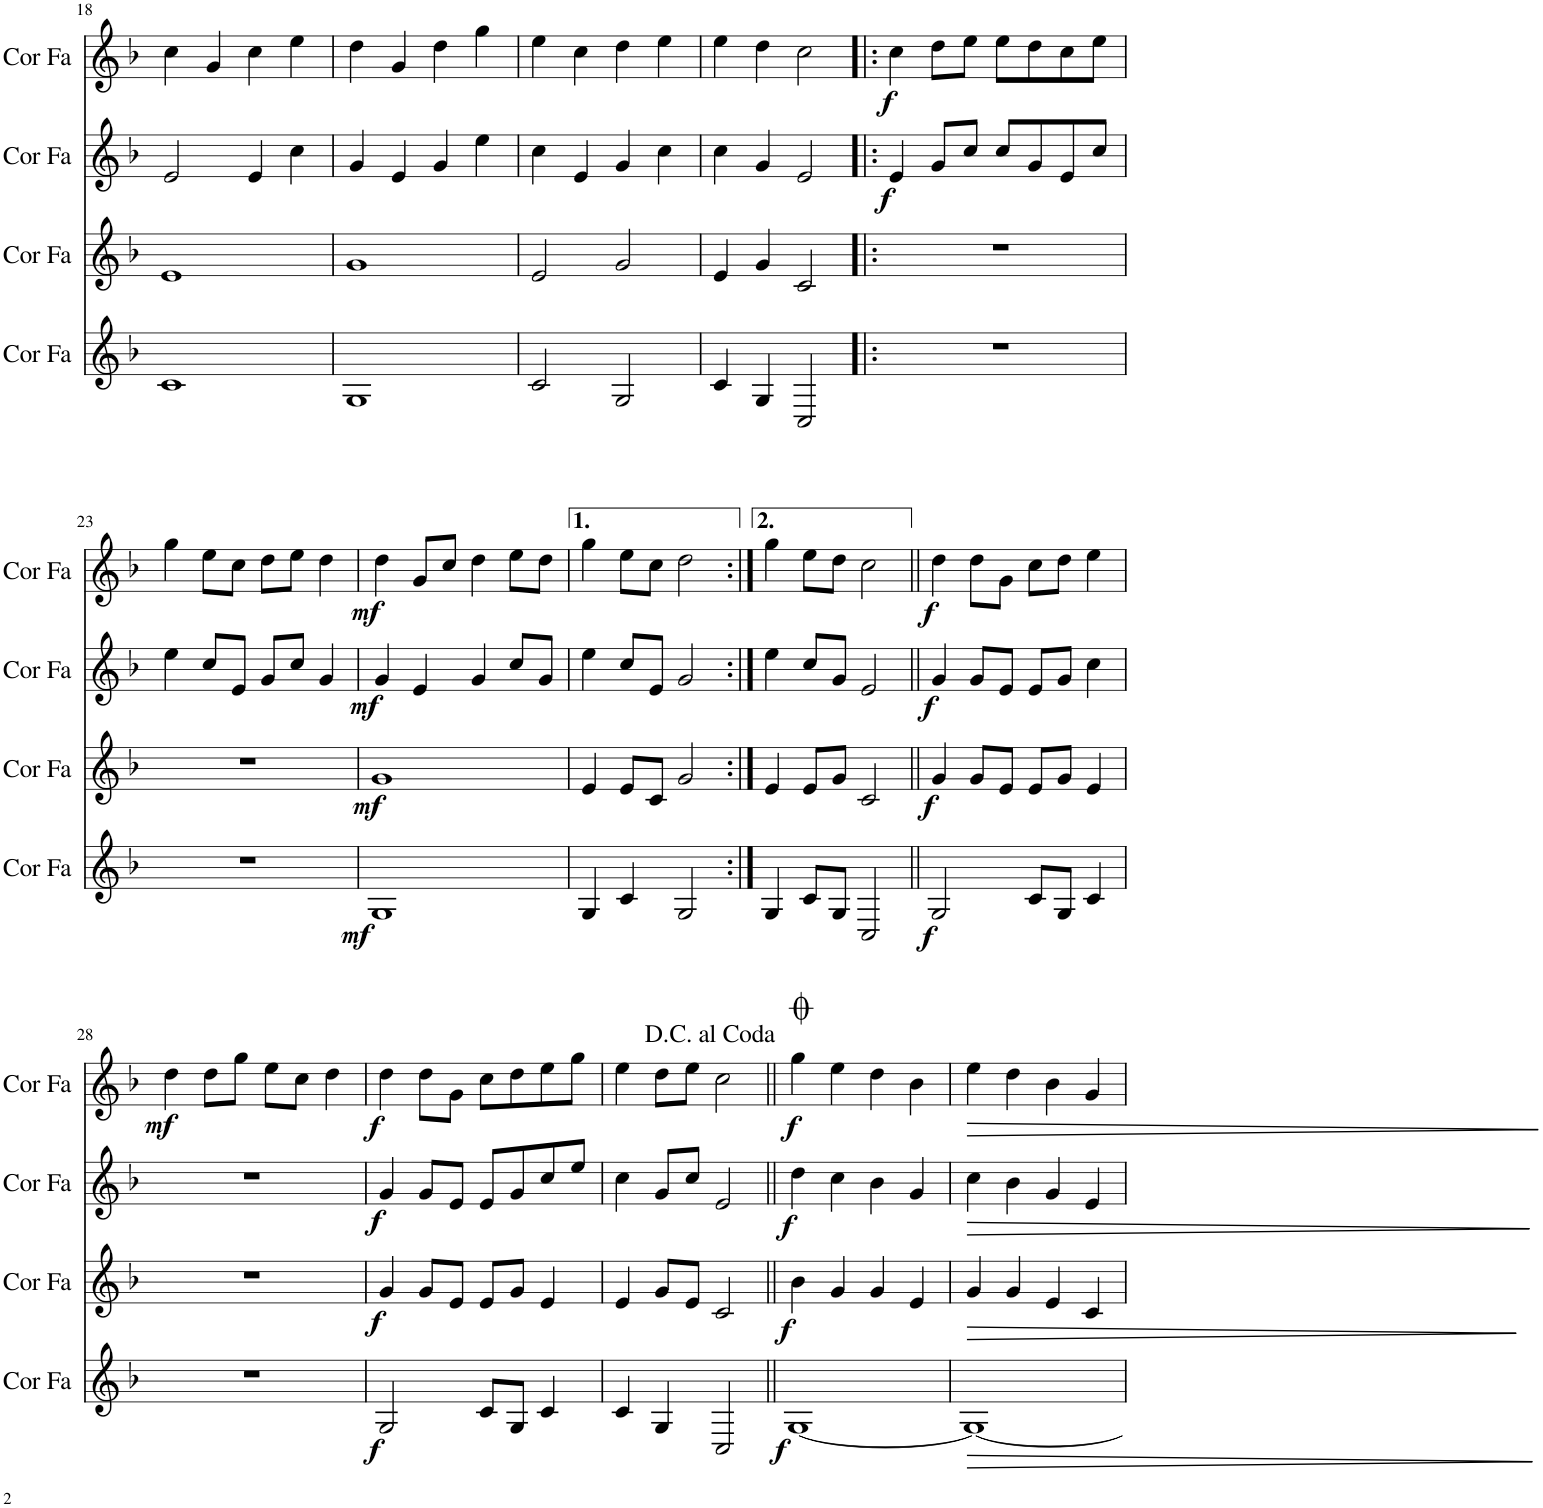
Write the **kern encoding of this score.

**kern	**dynam	**kern	**dynam	**kern	**dynam	**kern	**dynam
*part4	*part4	*part3	*part3	*part2	*part2	*part1	*part1
*staff4	*staff4	*staff3	*staff3	*staff2	*staff2	*staff1	*staff1
*I"Cor en Fa	*	*I"Cor en Fa	*	*I"Cor en Fa	*	*I"Cor en Fa	*
*I'Cor Fa	*	*I'Cor Fa	*	*I'Cor Fa	*	*I'Cor Fa	*
!!LO:PB:g=z
*clefG2	*	*clefG2	*	*clefG2	*	*clefG2	*
*Trd4c7	*	*Trd4c7	*	*Trd4c7	*	*Trd4c7	*
*k[b-]	*	*k[b-]	*	*k[b-]	*	*k[b-]	*
*M4/4	*	*M4/4	*	*M4/4	*	*M4/4	*
=18	=18	=18	=18	=18	=18	=18	=18
1c	.	1e	.	2e/	.	4cc\	.
.	.	.	.	.	.	4g/	.
.	.	.	.	4e/	.	4cc\	.
.	.	.	.	4cc\	.	4ee\	.
=19	=19	=19	=19	=19	=19	=19	=19
1G	.	1g	.	4g/	.	4dd\	.
.	.	.	.	4e/	.	4g/	.
.	.	.	.	4g/	.	4dd\	.
.	.	.	.	4ee\	.	4gg\	.
=20	=20	=20	=20	=20	=20	=20	=20
2c/	.	2e/	.	4cc\	.	4ee\	.
.	.	.	.	4e/	.	4cc\	.
2G/	.	2g/	.	4g/	.	4dd\	.
.	.	.	.	4cc\	.	4ee\	.
=21	=21	=21	=21	=21	=21	=21	=21
4c/	.	4e/	.	4cc\	.	4ee\	.
4G/	.	4g/	.	4g/	.	4dd\	.
!	!	!	!	!	!	!	!LO:DY:b
2C/	.	2c/	.	2e/	.	2cc\	f
=22!|:	=22!|:	=22!|:	=22!|:	=22!|:	=22!|:	=22!|:	=22!|:
!	!	!	!	!	!LO:DY:b	!	!
1r	.	1r	.	4e/	f	4cc\	.
.	.	.	.	8g/L	.	8dd\L	.
.	.	.	.	8cc/J	.	8ee\J	.
.	.	.	.	8cc/L	.	8ee\L	.
.	.	.	.	8g/	.	8dd\	.
.	.	.	.	8e/	.	8cc\	.
.	.	.	.	8cc/J	.	8ee\J	.
!!LO:LB:g=z
=23	=23	=23	=23	=23	=23	=23	=23
!	!LO:DY:b	!	!	!	!	!	!
1r	mf	1r	.	4ee\	.	4gg\	.
.	.	.	.	8cc/L	.	8ee\L	.
.	.	.	.	8e/J	.	8cc\J	.
.	.	.	.	8g/L	.	8dd\L	.
.	.	.	.	8cc/J	.	8ee\J	.
.	.	.	.	4g/	.	4dd\	.
=24	=24	=24	=24	=24	=24	=24	=24
!	!	!	!LO:DY:b	!	!LO:DY:b	!	!LO:DY:b
1G	.	1g	mf	4g/	mf	4dd\	mf
.	.	.	.	4e/	.	8g/L	.
.	.	.	.	.	.	8cc/J	.
.	.	.	.	4g/	.	4dd\	.
.	.	.	.	8cc/L	.	8ee\L	.
.	.	.	.	8g/J	.	8dd\J	.
=25	=25	=25	=25	=25	=25	=25	=25
4G/	.	4e/	.	4ee\	.	4gg\	.
4c/	.	8e/L	.	8cc/L	.	8ee\L	.
.	.	8c/J	.	8e/J	.	8cc\J	.
2G/	.	2g/	.	2g/	.	2dd\	.
=26:|!	=26:|!	=26:|!	=26:|!	=26:|!	=26:|!	=26:|!	=26:|!
4G/	.	4e/	.	4ee\	.	4gg\	.
8c/L	.	8e/L	.	8cc/L	.	8ee\L	.
8G/J	.	8g/J	.	8g/J	.	8dd\J	.
2C/	.	2c/	.	2e/	.	2cc\	.
=27||	=27||	=27||	=27||	=27||	=27||	=27||	=27||
!	!LO:DY:b	!	!LO:DY:b	!	!LO:DY:b	!	!LO:DY:b
2G/	f	4g/	f	4g/	f	4dd\	f
.	.	8g/L	.	8g/L	.	8dd\L	.
.	.	8e/J	.	8e/J	.	8g\J	.
8c/L	.	8e/L	.	8e/L	.	8cc\L	.
8G/J	.	8g/J	.	8g/J	.	8dd\J	.
4c/	.	4e/	.	4cc\	.	4ee\	.
!!LO:LB:g=z
=28	=28	=28	=28	=28	=28	=28	=28
!	!	!	!	!	!	!	!LO:DY:b
1r	.	1r	.	1r	.	4dd\	mf
.	.	.	.	.	.	8dd\L	.
.	.	.	.	.	.	8gg\J	.
.	.	.	.	.	.	8ee\L	.
.	.	.	.	.	.	8cc\J	.
.	.	.	.	.	.	4dd\	.
=29	=29	=29	=29	=29	=29	=29	=29
!	!LO:DY:b	!	!LO:DY:b	!	!LO:DY:b	!	!LO:DY:b
2G/	f	4g/	f	4g/	f	4dd\	f
.	.	8g/L	.	8g/L	.	8dd\L	.
.	.	8e/J	.	8e/J	.	8g\J	.
8c/L	.	8e/L	.	8e/L	.	8cc\L	.
8G/J	.	8g/J	.	8g/	.	8dd\	.
4c/	.	4e/	.	8cc/	.	8ee\	.
.	.	.	.	8ee/J	.	8gg\J	.
=30	=30	=30	=30	=30	=30	=30	=30
4c/	.	4e/	.	4cc\	.	4ee\	.
4G/	.	8g/L	.	8g/L	.	8dd\L	.
.	.	8e/J	.	8cc/J	.	8ee\J	.
2C/	.	2c/	.	2e/	.	2cc\	.
=31||	=31||	=31||	=31||	=31||	=31||	=31||	=31||
!	!LO:DY:b	!	!LO:DY:b	!	!LO:DY:b	!	!LO:DY:b
[1G	f	4b-\	f	4dd\	f	4gg\	f
.	.	4g/	.	4cc\	.	4ee\	.
.	.	4g/	.	4b-\	.	4dd\	.
.	.	4e/	.	4g/	.	4b-\	.
=32	=32	=32	=32	=32	=32	=32	=32
!	!LO:HP:b	!	!LO:HP:b	!	!LO:HP:b	!	!LO:HP:b
1G_	>	4g/	>	4cc\	>	4ee\	>
.	.	4g/	.	4b-\	.	4dd\	.
.	.	4e/	.	4g/	.	4b-\	.
.	.	4c/	.	4e/	.	4g/	.
.	]	.	]	.	]	.	]
=	=	=	=	=	=	=	=
*-	*-	*-	*-	*-	*-	*-	*-
